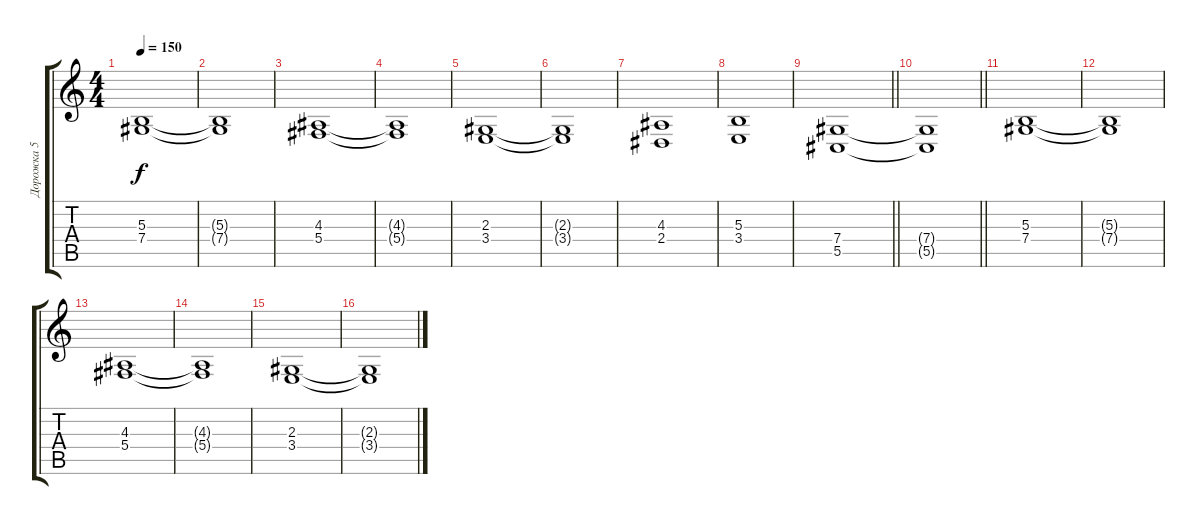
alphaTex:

\track ("Дорожка 5" "Дорожка 5") {instrument stringensemble1}
\staff {score tabs}
\tuning (Eb4 Bb3 Gb3 Db3 Ab2 Eb2) {hide}
\ts (4 4)
\tempo 150
\clef g2
\ks c
(5.3 7.4).1{dy f instrument stringensemble2} |
(5.3{t} 7.4{t}).1 |
(4.3 5.4).1 |
(4.3{t} 5.4{t}).1 |
(2.3 3.4).1 |
(2.3{t} 3.4{t}).1 |
(4.3 2.4).1 |
(5.3 3.4).1 |
\barLineRight lightlight
(7.4 5.5).1 |
\barLineRight lightlight
(7.4{t} 5.5{t}).1 |
(5.3 7.4).1 |
(5.3{t} 7.4{t}).1 |
(4.3 5.4).1 |
(4.3{t} 5.4{t}).1 |
(2.3 3.4).1 |
(2.3{t} 3.4{t}).1
